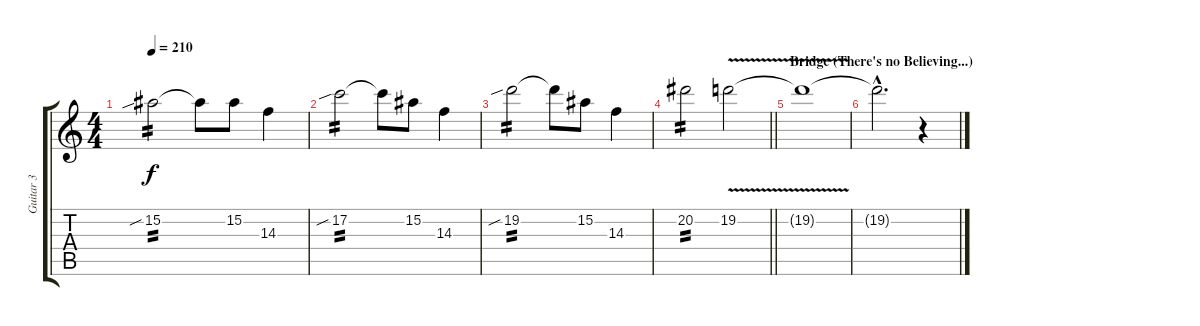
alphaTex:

\track ("Guitar 3" "Guitar 3") {instrument distortionguitar}
\staff {score tabs}
\tuning (C4 G3 Eb3 Bb2 F2 C2) {hide}
\ts (4 4)
\tempo 210
\clef g2
\ks c
15.2{sib}.2{tp 2 dy f} 15.2{t}.8 15.2.8 14.3.4 |
17.2{sib}.2{tp 2} 17.2{t}.8 15.2.8 14.3.4 |
19.2{sib}.2{tp 2} 19.2{t}.8 15.2.8 14.3.4 |
\barLineRight lightlight
20.2.2{tp 2} 19.2{v}.2 |
\section ("" "Bridge (There's no Believing...)")
19.2{t}.1 |
19.2{hac t}.2{d} r.4
